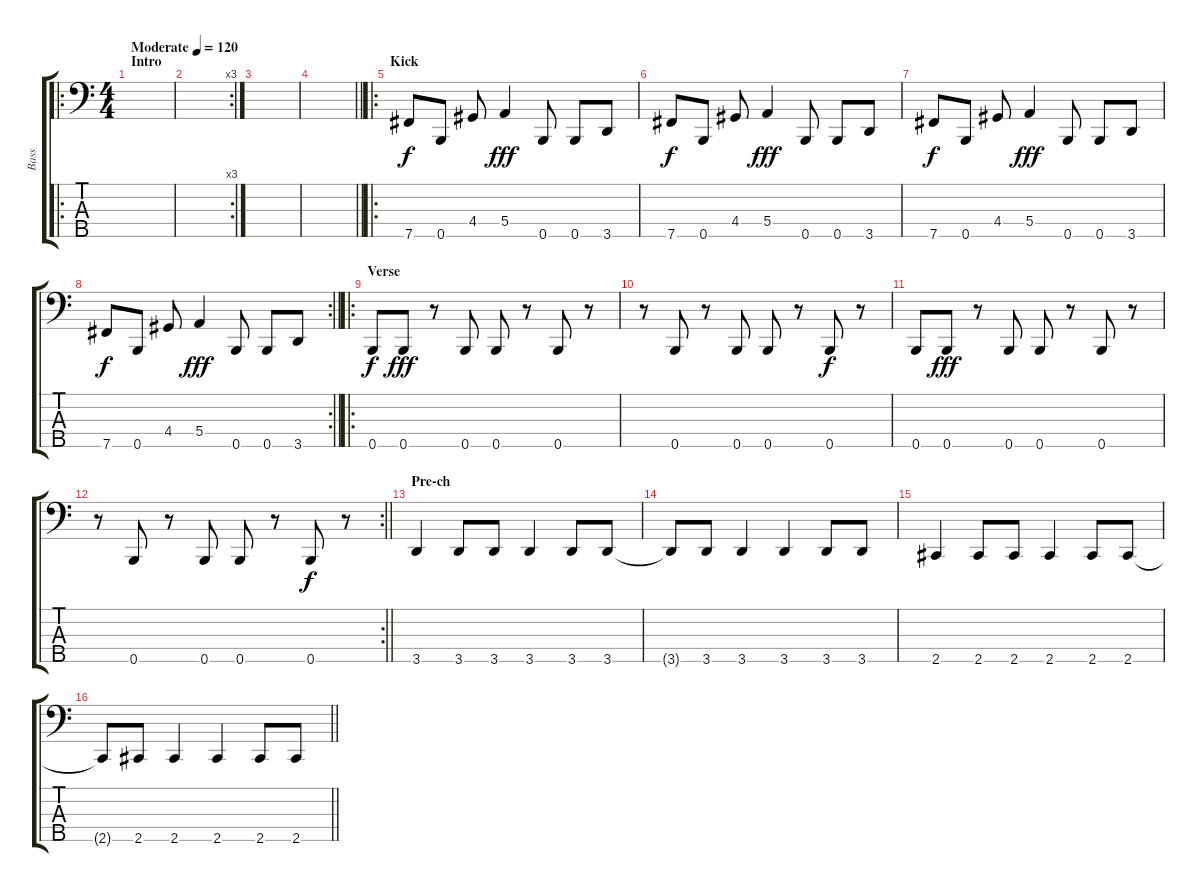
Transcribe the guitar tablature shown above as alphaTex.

\track ("Bass" "Bass") {instrument electricbassfinger}
\staff {score tabs}
\tuning (G2 D2 A1 E1 B0) {hide}
\ro
\ts (4 4)
\section ("" "Intro")
\tempo (120 "Moderate")
\clef f4
\ks c
|
\rc 3
|
|
\barLineRight lightlight
|
\ro
\section ("" "Kick")
7.5.8 0.5.8 4.4.8 5.4.4{dy fff} 0.5.8 0.5.8 3.5.8 |
7.5.8{dy f} 0.5.8 4.4.8 5.4.4{dy fff} 0.5.8 0.5.8 3.5.8 |
7.5.8{dy f} 0.5.8 4.4.8 5.4.4{dy fff} 0.5.8 0.5.8 3.5.8 |
\rc 2
\barLineRight lightlight
7.5.8{dy f} 0.5.8 4.4.8 5.4.4{dy fff} 0.5.8 0.5.8 3.5.8 |
\ro
\section ("" "Verse")
0.5.8{dy f} 0.5.8{dy fff} r.8 0.5.8 0.5.8 r.8 0.5.8 r.8 |
r.8 0.5.8 r.8 0.5.8 0.5.8 r.8 0.5.8{dy f} r.8 |
0.5.8 0.5.8{dy fff} r.8 0.5.8 0.5.8 r.8 0.5.8 r.8 |
\rc 2
\barLineRight lightlight
r.8 0.5.8 r.8 0.5.8 0.5.8 r.8 0.5.8{dy f} r.8 |
\section ("" "Pre-ch")
3.5.4 3.5.8 3.5.8 3.5.4 3.5.8 3.5.8 |
3.5{t}.8 3.5.8 3.5.4 3.5.4 3.5.8 3.5.8 |
2.5.4 2.5.8 2.5.8 2.5.4 2.5.8 2.5.8 |
\barLineRight lightlight
2.5{t}.8 2.5.8 2.5.4 2.5.4 2.5.8 2.5.8
